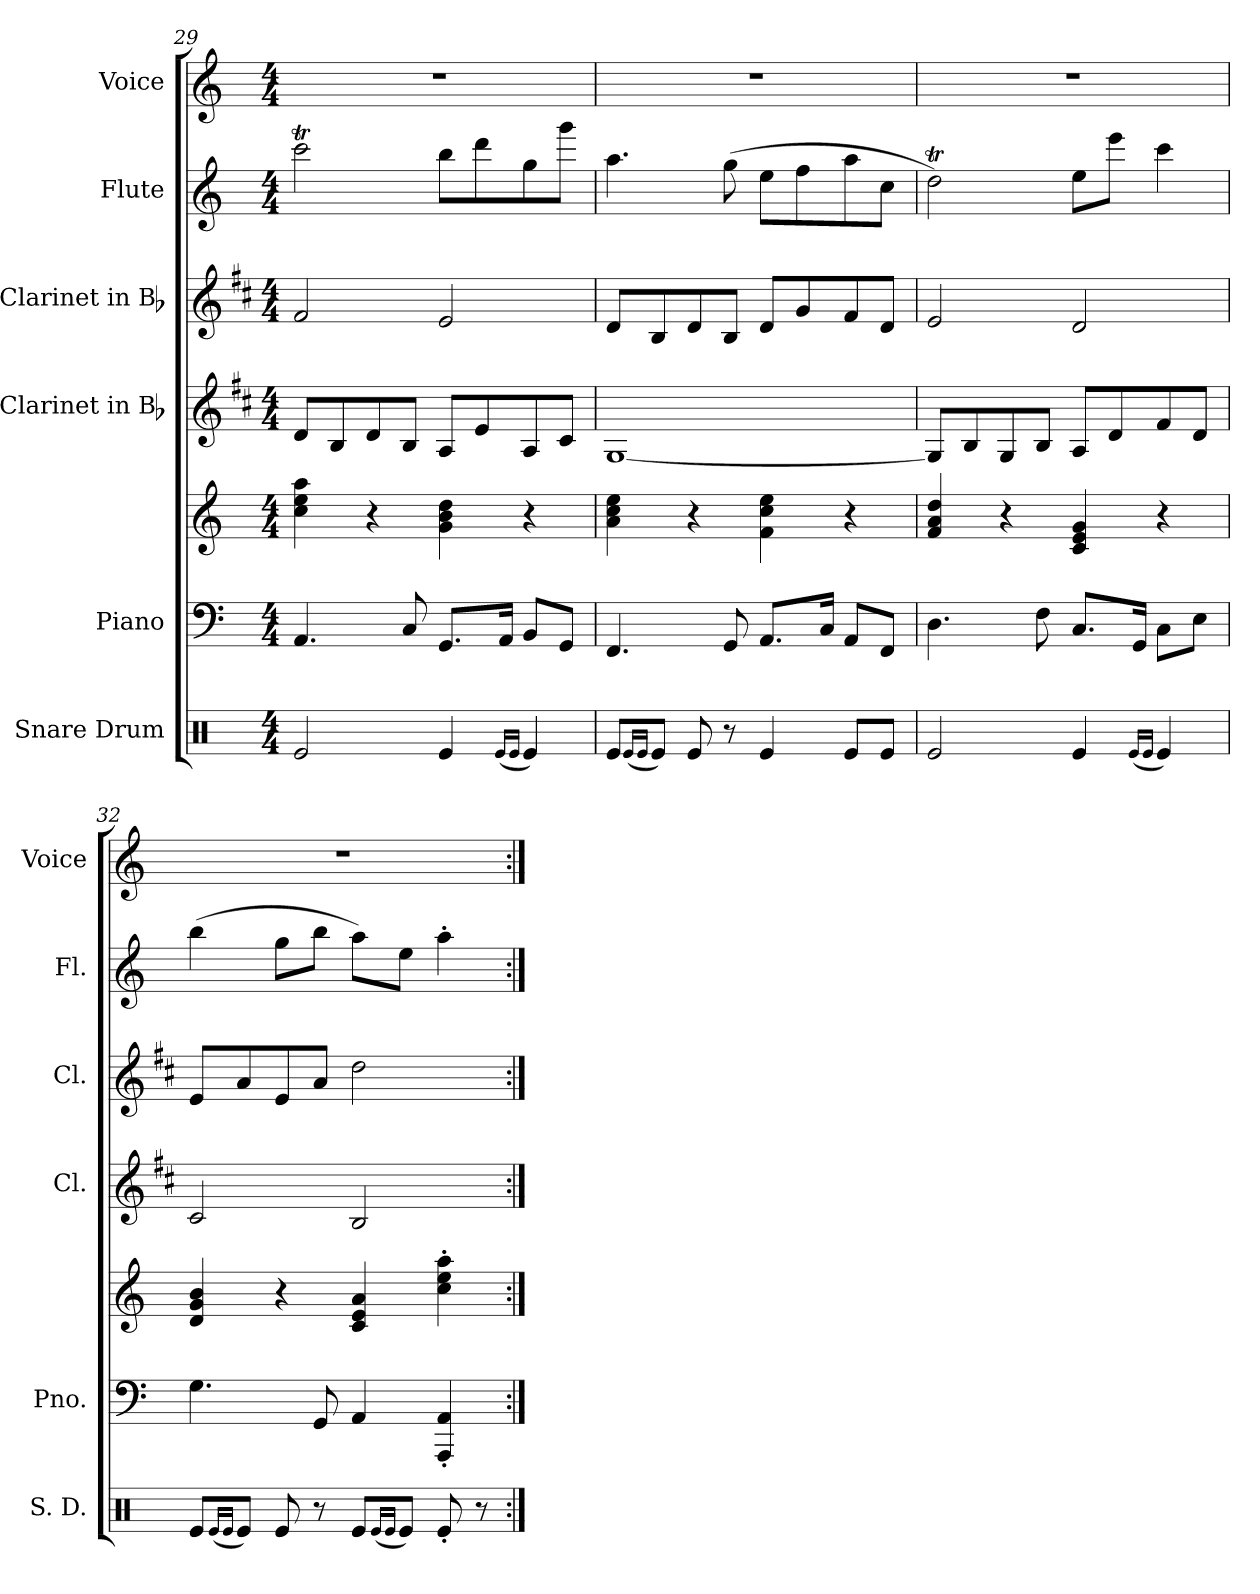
**kern	**kern	**kern	**kern	**kern	**kern	**kern
*part6	*part5	*part5	*part4	*part3	*part2	*part1
*staff7	*staff6	*staff5	*staff4	*staff3	*staff2	*staff1
*I"Snare Drum	*I"Piano	*	*I"Clarinet in Bb	*I"Clarinet in Bb	*I"Flute	*I"Voice
*I'S. D.	*I'Pno.	*	*I'Cl.	*I'Cl.	*I'Fl.	*I'Voice
!!LO:PB:g=z
*clefX	*clefF4	*clefG2	*clefG2	*clefG2	*clefG2	*clefG2
*	*	*	*ITrd1c2	*ITrd1c2	*	*
*k[]	*k[]	*k[]	*k[]	*k[]	*k[]	*k[]
*C:	*C:	*C:	*C:	*C:	*C:	*C:
*M4/4	*M4/4	*M4/4	*M4/4	*M4/4	*M4/4	*M4/4
=29	=29	=29	=29	=29	=29	=29
2Rei/	4.AAi/	4cci\ 4eei 4aai	8ci/L	2ei/	2cccTi\	1r
.	.	.	8Ai/	.	.	.
.	.	4r	8ci/	.	.	.
.	8Ci/	.	8Ai/J	.	.	.
4Rei/	8.GGi/L	4gi\ 4bi 4ddi	8Gi/L	2di/	8bbi\L	.
.	.	.	8di/	.	8dddi\	.
.	16AAi/Jk	.	.	.	.	.
(16qRei/LL	.	.	.	.	.	.
16qRei/JJ	.	.	.	.	.	.
4Rei/)	8BBi/L	4r	8Gi/	.	8ggi\	.
.	8GGi/J	.	8Bi/J	.	8gggi\J	.
=30	=30	=30	=30	=30	=30	=30
8Rei/L	4.FFi/	4ai\ 4cci 4eei	[1Fi	8ci/L	4.aai\	1r
(16qRei/LL	.	.	.	.	.	.
16qRei/JJ	.	.	.	.	.	.
8Rei/J)	.	.	.	8Ai/	.	.
8Rei/	.	4r	.	8ci/	.	.
8r	8GGi/	.	.	8Ai/J	(8ggi\	.
4Rei/	8.AAi/L	4fi\ 4cci 4eei	.	8ci/L	8eei\L	.
.	.	.	.	8fi/	8ffi\	.
.	16Ci/Jk	.	.	.	.	.
8Rei/L	8AAi/L	4r	.	8ei/	8aai\	.
8Rei/J	8FFi/J	.	.	8ci/J	8cci\J	.
=31	=31	=31	=31	=31	=31	=31
2Rei/	4.Di\	4fi/ 4ai 4ddi	8Fi/L]	2di/	2ddTi\)	1r
.	.	.	8Ai/	.	.	.
.	.	4r	8Fi/	.	.	.
.	8Fi\	.	8Ai/J	.	.	.
4Rei/	8.Ci/L	4ci/ 4ei 4gi	8Gi/L	2ci/	8eei\L	.
.	.	.	8ci/	.	8eeei\J	.
.	16GGi/Jk	.	.	.	.	.
(16qRei/LL	.	.	.	.	.	.
16qRei/JJ	.	.	.	.	.	.
4Rei/)	8Ci\L	4r	8ei/	.	4ccci\	.
.	8Ei\J	.	8ci/J	.	.	.
=32	=32	=32	=32	=32	=32	=32
8Rei/L	4.Gi\	4di/ 4gi 4bi	2Bi/	8di/L	(4bbi\	1r
(16qRei/LL	.	.	.	.	.	.
16qRei/JJ	.	.	.	.	.	.
8Rei/J)	.	.	.	8gi/	.	.
8Rei/	.	4r	.	8di/	8ggi\L	.
8r	8GGi/	.	.	8gi/J	8bbi\J	.
8Rei/L	4AAi/	4ci/ 4ei 4ai	2Ai/	2cci\	8aai\L)	.
(16qRei/LL	.	.	.	.	.	.
16qRei/JJ	.	.	.	.	.	.
8Rei/J)	.	.	.	.	8eei\J	.
8Re'i/	4AAAi/' 4AAi'	4cci\' 4eei' 4aai'	.	.	4aa'i\	.
8r	.	.	.	.	.	.
=:|!	=:|!	=:|!	=:|!	=:|!	=:|!	=:|!
*-	*-	*-	*-	*-	*-	*-
